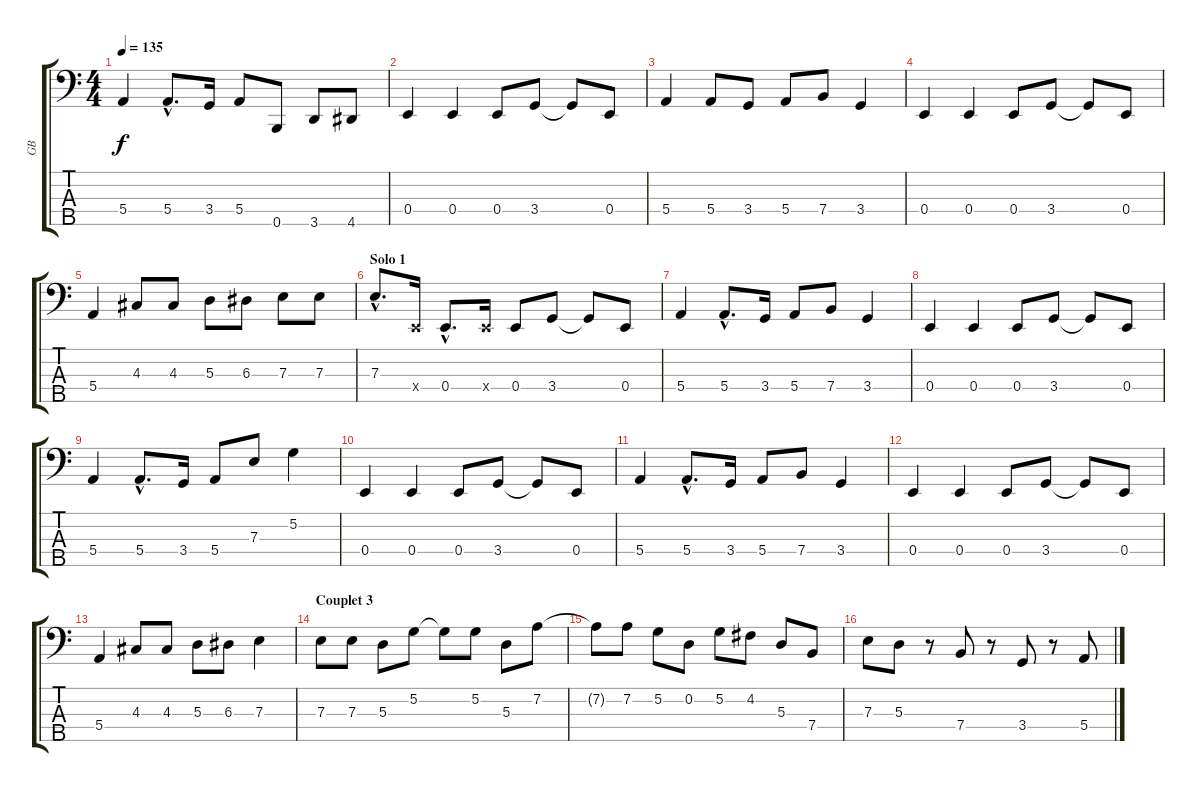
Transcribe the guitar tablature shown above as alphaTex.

\track ("GB" "GB") {instrument electricbassfinger}
\staff {score tabs}
\tuning (G2 D2 A1 E1 B0) {hide}
\ts (4 4)
\tempo 135
\clef f4
\ks c
5.4.4{dy f} 5.4{hac}.8{d} 3.4.16 5.4.8 0.5.8 3.5.8 4.5.8 |
0.4.4 0.4.4 0.4.8 3.4.8 3.4{t}.8 0.4.8 |
5.4.4 5.4.8 3.4.8 5.4.8 7.4.8 3.4.4 |
0.4.4 0.4.4 0.4.8 3.4.8 3.4{t}.8 0.4.8 |
5.4.4 4.3.8 4.3.8 5.3.8 6.3.8 7.3.8 7.3.8 |
\section ("" "Solo 1")
7.3{hac}.8{d} 0.4{x}.16 0.4{hac}.8{d} 0.4{x}.16 0.4.8 3.4.8 3.4{t}.8 0.4.8 |
5.4.4 5.4{hac}.8{d} 3.4.16 5.4.8 7.4.8 3.4.4 |
0.4.4 0.4.4 0.4.8 3.4.8 3.4{t}.8 0.4.8 |
5.4.4 5.4{hac}.8{d} 3.4.16 5.4.8 7.3.8 5.2.4 |
0.4.4 0.4.4 0.4.8 3.4.8 3.4{t}.8 0.4.8 |
5.4.4 5.4{hac}.8{d} 3.4.16 5.4.8 7.4.8 3.4.4 |
0.4.4 0.4.4 0.4.8 3.4.8 3.4{t}.8 0.4.8 |
5.4.4 4.3.8 4.3.8 5.3.8 6.3.8 7.3.4 |
\section ("" "Couplet 3")
7.3.8 7.3.8 5.3.8 5.2.8 5.2{t}.8 5.2.8 5.3.8 7.2.8 |
7.2{t}.8 7.2.8 5.2.8 0.2.8 5.2.8 4.2.8 5.3.8 7.4.8 |
7.3.8 5.3.8 r.8 7.4.8 r.8 3.4.8 r.8 5.4.8
